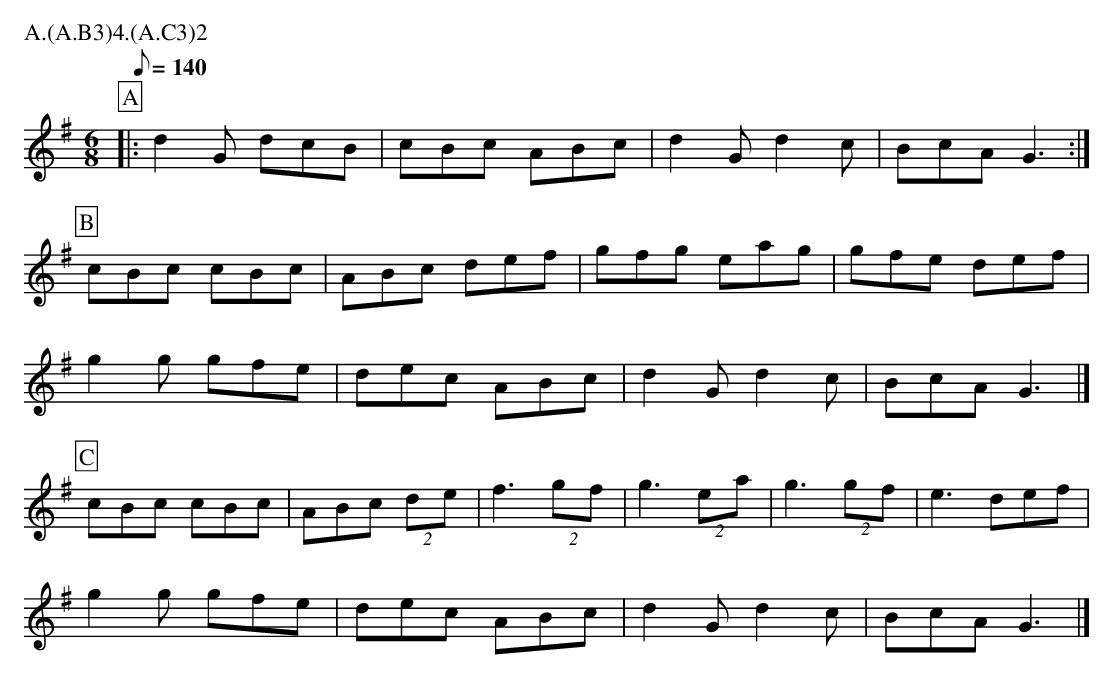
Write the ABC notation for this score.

X:1
T:Queen's Delight, Bucknell
M:6/8
L:1/8
Q:140
P:A.(A.B3)4.(A.C3)2
K:G
P:A
|:d2G dcB|cBc ABc|d2G d2c|BcA G3:|
P:B
 cBc cBc|ABc def|gfg eag|gfe def|
 g2g gfe|dec ABc|d2G d2c|BcA G3|]
P:C
 cBc cBc | ABc (2de | f3(2gf | g3(2ea | g3 (2gf | e3 def |
g2g gfe|dec ABc|d2G d2c|BcA G3|]
W:
W:Tune: Towersey Fair
